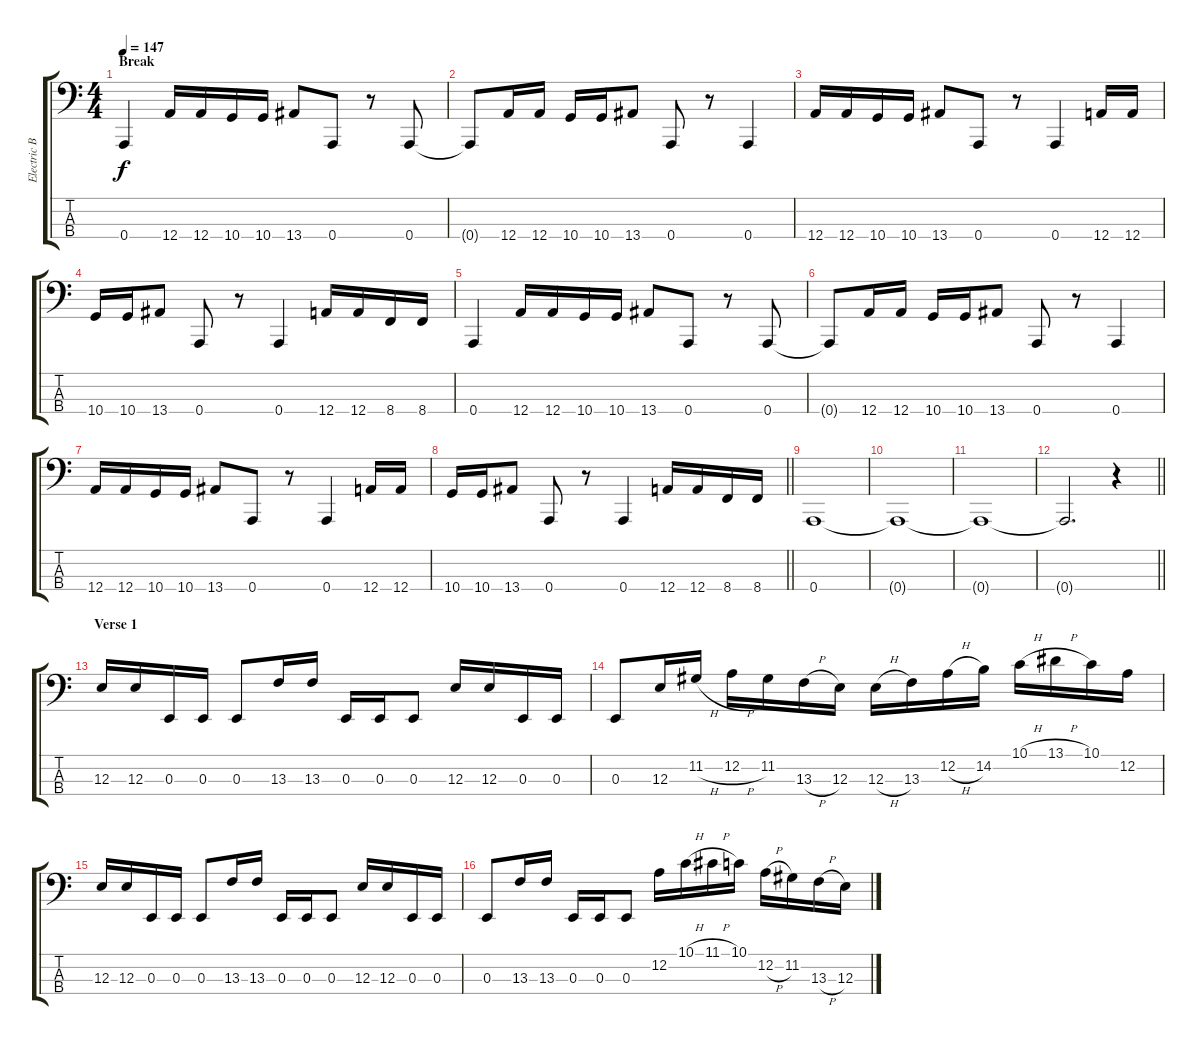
\track ("Electric Bass" "Electric B") {instrument electricbasspick}
\staff {score tabs}
\tuning (D2 A1 E1 A0) {hide}
\ts (4 4)
\section ("" "Break")
\tempo 147
\clef f4
\ks aminor
0.4.4{dy f} 12.4.16 12.4.16 10.4.16 10.4.16 13.4.8 0.4.8 r.8 0.4.8 |
0.4{t}.8 12.4.16 12.4.16 10.4.16 10.4.16 13.4.8 0.4.8 r.8 0.4.4 |
12.4.16 12.4.16 10.4.16 10.4.16 13.4.8 0.4.8 r.8 0.4.4 12.4.16 12.4.16 |
10.4.16 10.4.16 13.4.8 0.4.8 r.8 0.4.4 12.4.16 12.4.16 8.4.16 8.4.16 |
0.4.4 12.4.16 12.4.16 10.4.16 10.4.16 13.4.8 0.4.8 r.8 0.4.8 |
0.4{t}.8 12.4.16 12.4.16 10.4.16 10.4.16 13.4.8 0.4.8 r.8 0.4.4 |
12.4.16 12.4.16 10.4.16 10.4.16 13.4.8 0.4.8 r.8 0.4.4 12.4.16 12.4.16 |
\barLineRight lightlight
10.4.16 10.4.16 13.4.8 0.4.8 r.8 0.4.4 12.4.16 12.4.16 8.4.16 8.4.16 |
\section ("" "")
0.4.1 |
0.4{t}.1 |
0.4{t}.1 |
\barLineRight lightlight
0.4{t}.2{d} r.4 |
\section ("" "Verse 1")
12.3.16 12.3.16 0.3.16 0.3.16 0.3.8 13.3.16 13.3.16 0.3.16 0.3.16 0.3.8 12.3.16 12.3.16 0.3.16 0.3.16 |
0.3.8 12.3.16 11.2{h}.16 12.2{h}.16 11.2.16 13.3{h}.16 12.3.16 12.3{h}.16 13.3.16 12.2{h}.16 14.2.16 10.1{h}.16 13.1{h}.16 10.1.16 12.2.16 |
12.3.16 12.3.16 0.3.16 0.3.16 0.3.8 13.3.16 13.3.16 0.3.16 0.3.16 0.3.8 12.3.16 12.3.16 0.3.16 0.3.16 |
0.3.8 13.3.16 13.3.16 0.3.16 0.3.16 0.3.8 12.2.16 10.1{h}.16 11.1{h}.16 10.1.16 12.2{h}.16 11.2.16 13.3{h}.16 12.3.16
